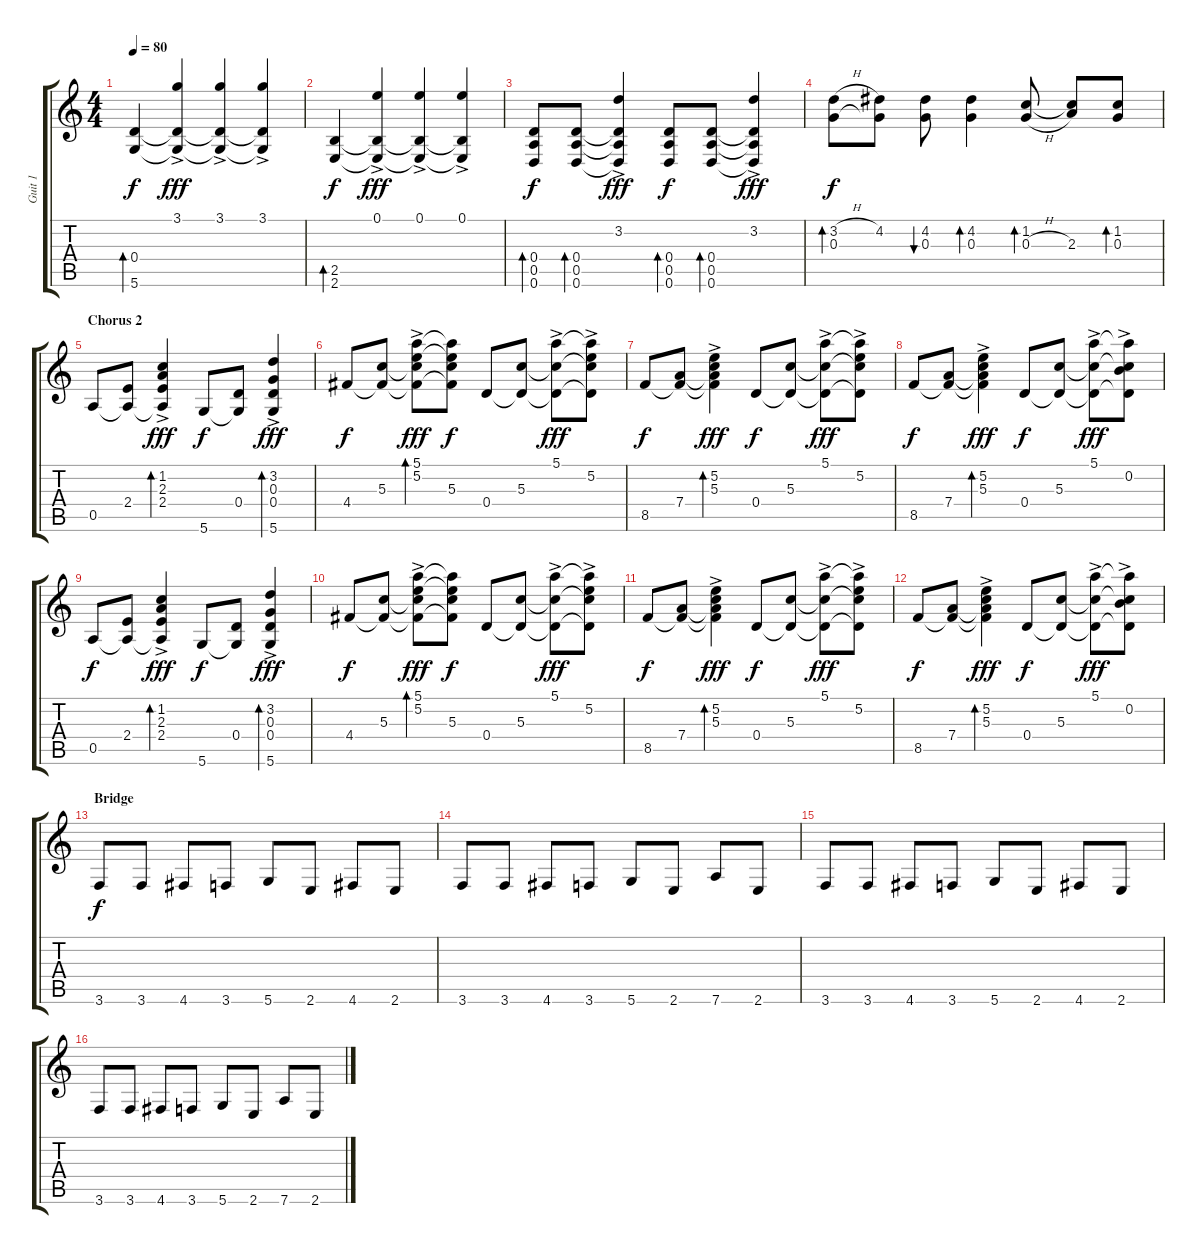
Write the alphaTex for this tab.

\track ("Guit 1" "Guit 1") {instrument electricguitarjazz}
\staff {score tabs}
\tuning (E4 B3 G3 D3 A2 D2) {hide}
\ts (4 4)
\tempo 80
\clef g2
\ks c
(0.4 5.6).4{bd 30 dy f} (3.1{ac} 0.4{t} 5.6{t}).4{dy fff} (3.1{ac} 0.4{t} 5.6{t}).4 (3.1{ac} 0.4{t} 5.6{t}).4 |
(2.5 2.6).4{bd 30 dy f} (0.1{ac} 2.5{t} 2.6{t}).4{dy fff} (0.1{ac} 2.5{t} 2.6{t}).4 (0.1{ac} 2.5{t} 2.6{t}).4 |
(0.4 0.5 0.6).8{bd 30 dy f} (0.4 0.5 0.6).8{bd 30} (3.2{ac} 0.4{t} 0.5{t} 0.6{t}).4{dy fff} (0.4 0.5 0.6).8{bd 30 dy f} (0.4 0.5 0.6).8{bd 30} (3.2{ac} 0.4{t} 0.5{t} 0.6{t}).4{dy fff} |
(3.2{h} 0.3).8{bd 30 dy f} (4.2 0.3{t}).8 (4.2 0.3).8{bu 30} (4.2 0.3).4{bd 30} (1.2 0.3{h}).8{bd 30} (1.2{t} 2.3).8 (1.2 0.3).8{bd 30} |
\section ("" "Chorus 2")
0.5.8 (2.4 0.5{t}).8 (1.2{ac} 2.3{ac} 2.4{ac} 0.5{t}).4{bd 30 dy fff} 5.6.8{dy f} (0.4 5.6{t}).8 (3.2{ac} 0.3{ac} 0.4{ac} 5.6{ac}).4{bd 30 dy fff} |
4.4.8{dy f} (5.3 4.4{t}).8 (5.1{ac} 5.2{ac} 5.3{t} 4.4{t}).8{bd 30 dy fff} (5.1{t} 5.2{t} 5.3 4.4{t}).8{dy f} 0.4.8 (5.3 0.4{t}).8 (5.1{ac} 5.3{t} 0.4{t}).8{dy fff} (5.1{t} 5.2{ac} 5.3{t} 0.4{t}).8 |
8.5.8{dy f} (7.4 8.5{t}).8 (5.2{ac} 5.3{ac} 7.4{t} 8.5{t}).4{bd 30 dy fff} 0.4.8{dy f} (5.3 0.4{t}).8 (5.1{ac} 5.3{t} 0.4{t}).8{dy fff} (5.1{t} 5.2{ac} 5.3{t} 0.4{t}).8 |
8.5.8{dy f} (7.4 8.5{t}).8 (5.2{ac} 5.3{ac} 7.4{t} 8.5{t}).4{bd 30 dy fff} 0.4.8{dy f} (5.3 0.4{t}).8 (5.1{ac} 5.3{t} 0.4{t}).8{dy fff} (5.1{t} 0.2{ac} 5.3{t} 0.4{t}).8 |
0.5.8{dy f} (2.4 0.5{t}).8 (1.2{ac} 2.3{ac} 2.4{ac} 0.5{t}).4{bd 30 dy fff} 5.6.8{dy f} (0.4 5.6{t}).8 (3.2{ac} 0.3{ac} 0.4{ac} 5.6{ac}).4{bd 30 dy fff} |
4.4.8{dy f} (5.3 4.4{t}).8 (5.1{ac} 5.2{ac} 5.3{t} 4.4{t}).8{bd 30 dy fff} (5.1{t} 5.2{t} 5.3 4.4{t}).8{dy f} 0.4.8 (5.3 0.4{t}).8 (5.1{ac} 5.3{t} 0.4{t}).8{dy fff} (5.1{t} 5.2{ac} 5.3{t} 0.4{t}).8 |
8.5.8{dy f} (7.4 8.5{t}).8 (5.2{ac} 5.3{ac} 7.4{t} 8.5{t}).4{bd 30 dy fff} 0.4.8{dy f} (5.3 0.4{t}).8 (5.1{ac} 5.3{t} 0.4{t}).8{dy fff} (5.1{t} 5.2{ac} 5.3{t} 0.4{t}).8 |
8.5.8{dy f} (7.4 8.5{t}).8 (5.2{ac} 5.3{ac} 7.4{t} 8.5{t}).4{bd 30 dy fff} 0.4.8{dy f} (5.3 0.4{t}).8 (5.1{ac} 5.3{t} 0.4{t}).8{dy fff} (5.1{t} 0.2{ac} 5.3{t} 0.4{t}).8 |
\section ("" "Bridge")
3.6.8{dy f} 3.6.8 4.6.8 3.6.8 5.6.8 2.6.8 4.6.8 2.6.8 |
3.6.8 3.6.8 4.6.8 3.6.8 5.6.8 2.6.8 7.6.8 2.6.8 |
3.6.8 3.6.8 4.6.8 3.6.8 5.6.8 2.6.8 4.6.8 2.6.8 |
3.6.8 3.6.8 4.6.8 3.6.8 5.6.8 2.6.8 7.6.8 2.6.8
